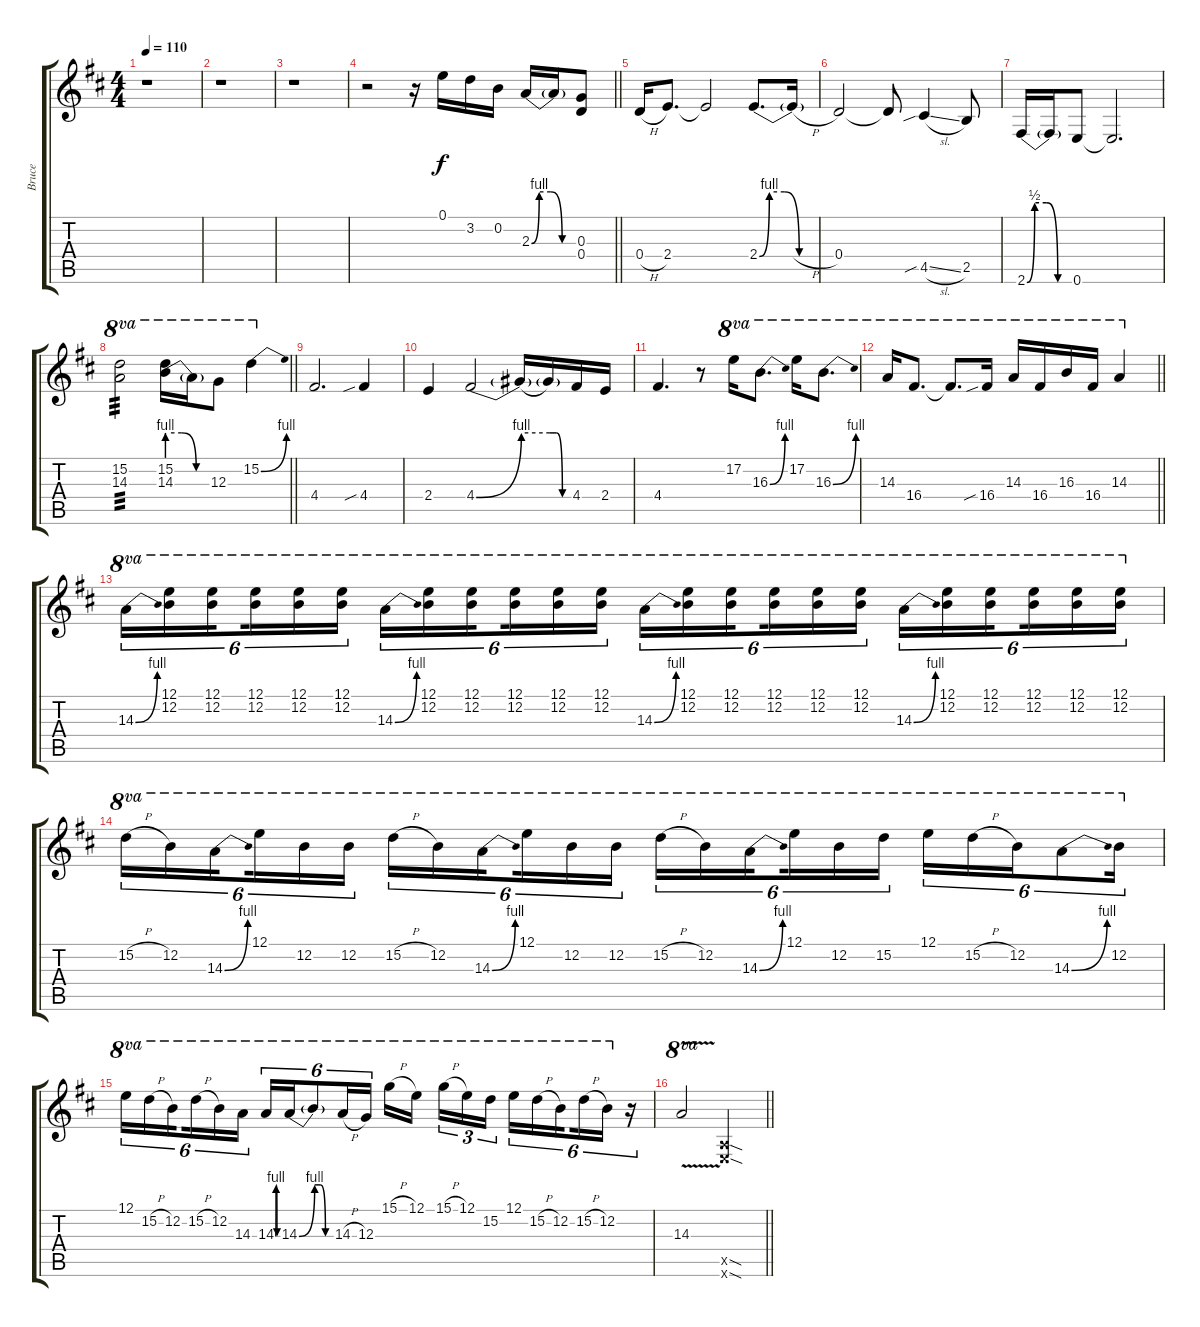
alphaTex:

\track ("Bruce" "Bruce") {instrument distortionguitar}
\staff {score tabs}
\tuning (E4 B3 G3 D3 A2 E2) {hide}
\ts (4 4)
\tempo 110
\clef g2
\ks d
r.1{dy f instrument distortionguitar} |
r.1 |
r.1 |
\barLineRight lightlight
r.2 r.16 0.1.16 3.2.16 0.2.16 2.3{be (custom 0 0 10 4 25 4 40 0 60 0)}.16 2.3{t}.16 (0.3 0.4).8 |
0.4{h}.16 2.4.8{d} 2.4{t}.2 2.4{be (custom 0 0 10 4 25 4 40 0 60 0)}.8{d} 2.4{h t}.16 |
0.4.2 0.4{t}.8 4.5{sib sl}.4 2.5.8 |
2.6{be (custom 0 0 10 2 25 2 40 0 60 0)}.16 2.6{t}.16 0.6.8 0.6{t}.2{d} |
\barLineRight lightlight
(15.2 14.3).2{ot 8va tp 3} (15.2 14.3{be (custom 0 4 20 4 40 0 60 0)}).16{ot 8va} 14.3{t}.16{ot 8va} 12.3.8{ot 8va} 15.2{be (bend 0 0 60 4)}.4{ot 8va} |
4.4.2{d} 4.4{sib}.4 |
2.4.4 4.4{be (bend 0 0 60 4)}.2 4.4{be (hold 0 4 60 4) t}.16 4.4{be (custom 0 4 20 4 40 0 60 0) t}.16 4.4.16 2.4.16 |
4.4.4{d} r.8 17.2.16{ot 8va} 16.3{be (bend 0 0 60 4)}.8{d ot 8va} 17.2.16{ot 8va} 16.3{be (bend 0 0 60 4)}.8{d ot 8va} |
\barLineRight lightlight
14.3.16{ot 8va} 16.4.8{d ot 8va} 16.4{t}.8{d ot 8va} 16.4{sib}.16{ot 8va} 14.3.16{ot 8va} 16.4.16{ot 8va} 16.3.16{ot 8va} 16.4.16{ot 8va} 14.3.4{ot 8va} |
14.3{be (bend 0 0 60 4)}.16{tu (6 4) ot 8va} (12.1 12.2).16{tu (6 4) ot 8va} (12.1 12.2).16{tu (6 4) ot 8va beam splitsecondary} (12.1 12.2).16{tu (6 4) ot 8va} (12.1 12.2).16{tu (6 4) ot 8va} (12.1 12.2).16{tu (6 4) ot 8va} 14.3{be (bend 0 0 60 4)}.16{tu (6 4) ot 8va} (12.1 12.2).16{tu (6 4) ot 8va} (12.1 12.2).16{tu (6 4) ot 8va beam splitsecondary} (12.1 12.2).16{tu (6 4) ot 8va} (12.1 12.2).16{tu (6 4) ot 8va} (12.1 12.2).16{tu (6 4) ot 8va} 14.3{be (bend 0 0 60 4)}.16{tu (6 4) ot 8va} (12.1 12.2).16{tu (6 4) ot 8va} (12.1 12.2).16{tu (6 4) ot 8va beam splitsecondary} (12.1 12.2).16{tu (6 4) ot 8va} (12.1 12.2).16{tu (6 4) ot 8va} (12.1 12.2).16{tu (6 4) ot 8va} 14.3{be (bend 0 0 60 4)}.16{tu (6 4) ot 8va} (12.1 12.2).16{tu (6 4) ot 8va} (12.1 12.2).16{tu (6 4) ot 8va beam splitsecondary} (12.1 12.2).16{tu (6 4) ot 8va} (12.1 12.2).16{tu (6 4) ot 8va} (12.1 12.2).16{tu (6 4) ot 8va} |
15.2{h}.16{tu (6 4) ot 8va} 12.2.16{tu (6 4) ot 8va} 14.3{be (bend 0 0 60 4)}.16{tu (6 4) ot 8va beam splitsecondary} 12.1.16{tu (6 4) ot 8va} 12.2.16{tu (6 4) ot 8va} 12.2.16{tu (6 4) ot 8va} 15.2{h}.16{tu (6 4) ot 8va} 12.2.16{tu (6 4) ot 8va} 14.3{be (bend 0 0 60 4)}.16{tu (6 4) ot 8va beam splitsecondary} 12.1.16{tu (6 4) ot 8va} 12.2.16{tu (6 4) ot 8va} 12.2.16{tu (6 4) ot 8va} 15.2{h}.16{tu (6 4) ot 8va} 12.2.16{tu (6 4) ot 8va} 14.3{be (bend 0 0 60 4)}.16{tu (6 4) ot 8va beam splitsecondary} 12.1.16{tu (6 4) ot 8va} 12.2.16{tu (6 4) ot 8va} 15.2.16{tu (6 4) ot 8va} 12.1.16{tu (6 4) ot 8va} 15.2{h}.16{tu (6 4) ot 8va} 12.2.16{tu (6 4) ot 8va} 14.3{be (bend 0 0 60 4)}.8{tu (6 4) ot 8va} 12.2.16{tu (6 4) ot 8va} |
12.1.16{tu (6 4) ot 8va} 15.2{h}.16{tu (6 4) ot 8va} 12.2.16{tu (6 4) ot 8va beam splitsecondary} 15.2{h}.16{tu (6 4) ot 8va} 12.2.16{tu (6 4) ot 8va} 14.3.16{tu (6 4) ot 8va} 14.3{be (custom 0 0 10 4 25 4 40 0 60 0)}.16{tu (6 4) ot 8va} 14.3{be (bend 0 0 60 4)}.16{tu (6 4) ot 8va} 14.3{be (custom 0 4 20 4 40 0 60 0) t}.8{tu (6 4) ot 8va} 14.3{h}.16{tu (6 4) ot 8va} 12.3.16{tu (6 4) ot 8va} 15.1{h}.16{ot 8va} 12.1.16{ot 8va beam splitsecondary} 15.1{h}.16{tu (3 2) ot 8va} 12.1.16{tu (3 2) ot 8va} 15.2.16{tu (3 2) ot 8va} 12.1.16{tu (6 4) ot 8va} 15.2{h}.16{tu (6 4) ot 8va} 12.2.16{tu (6 4) ot 8va beam splitsecondary} 15.2{h}.16{tu (6 4) ot 8va} 12.2.16{tu (6 4) ot 8va} r.16{tu (6 4)} |
\barLineRight lightlight
14.3{v}.2{ot 8va} (0.5{sod x} 0.6{sod x}).2
